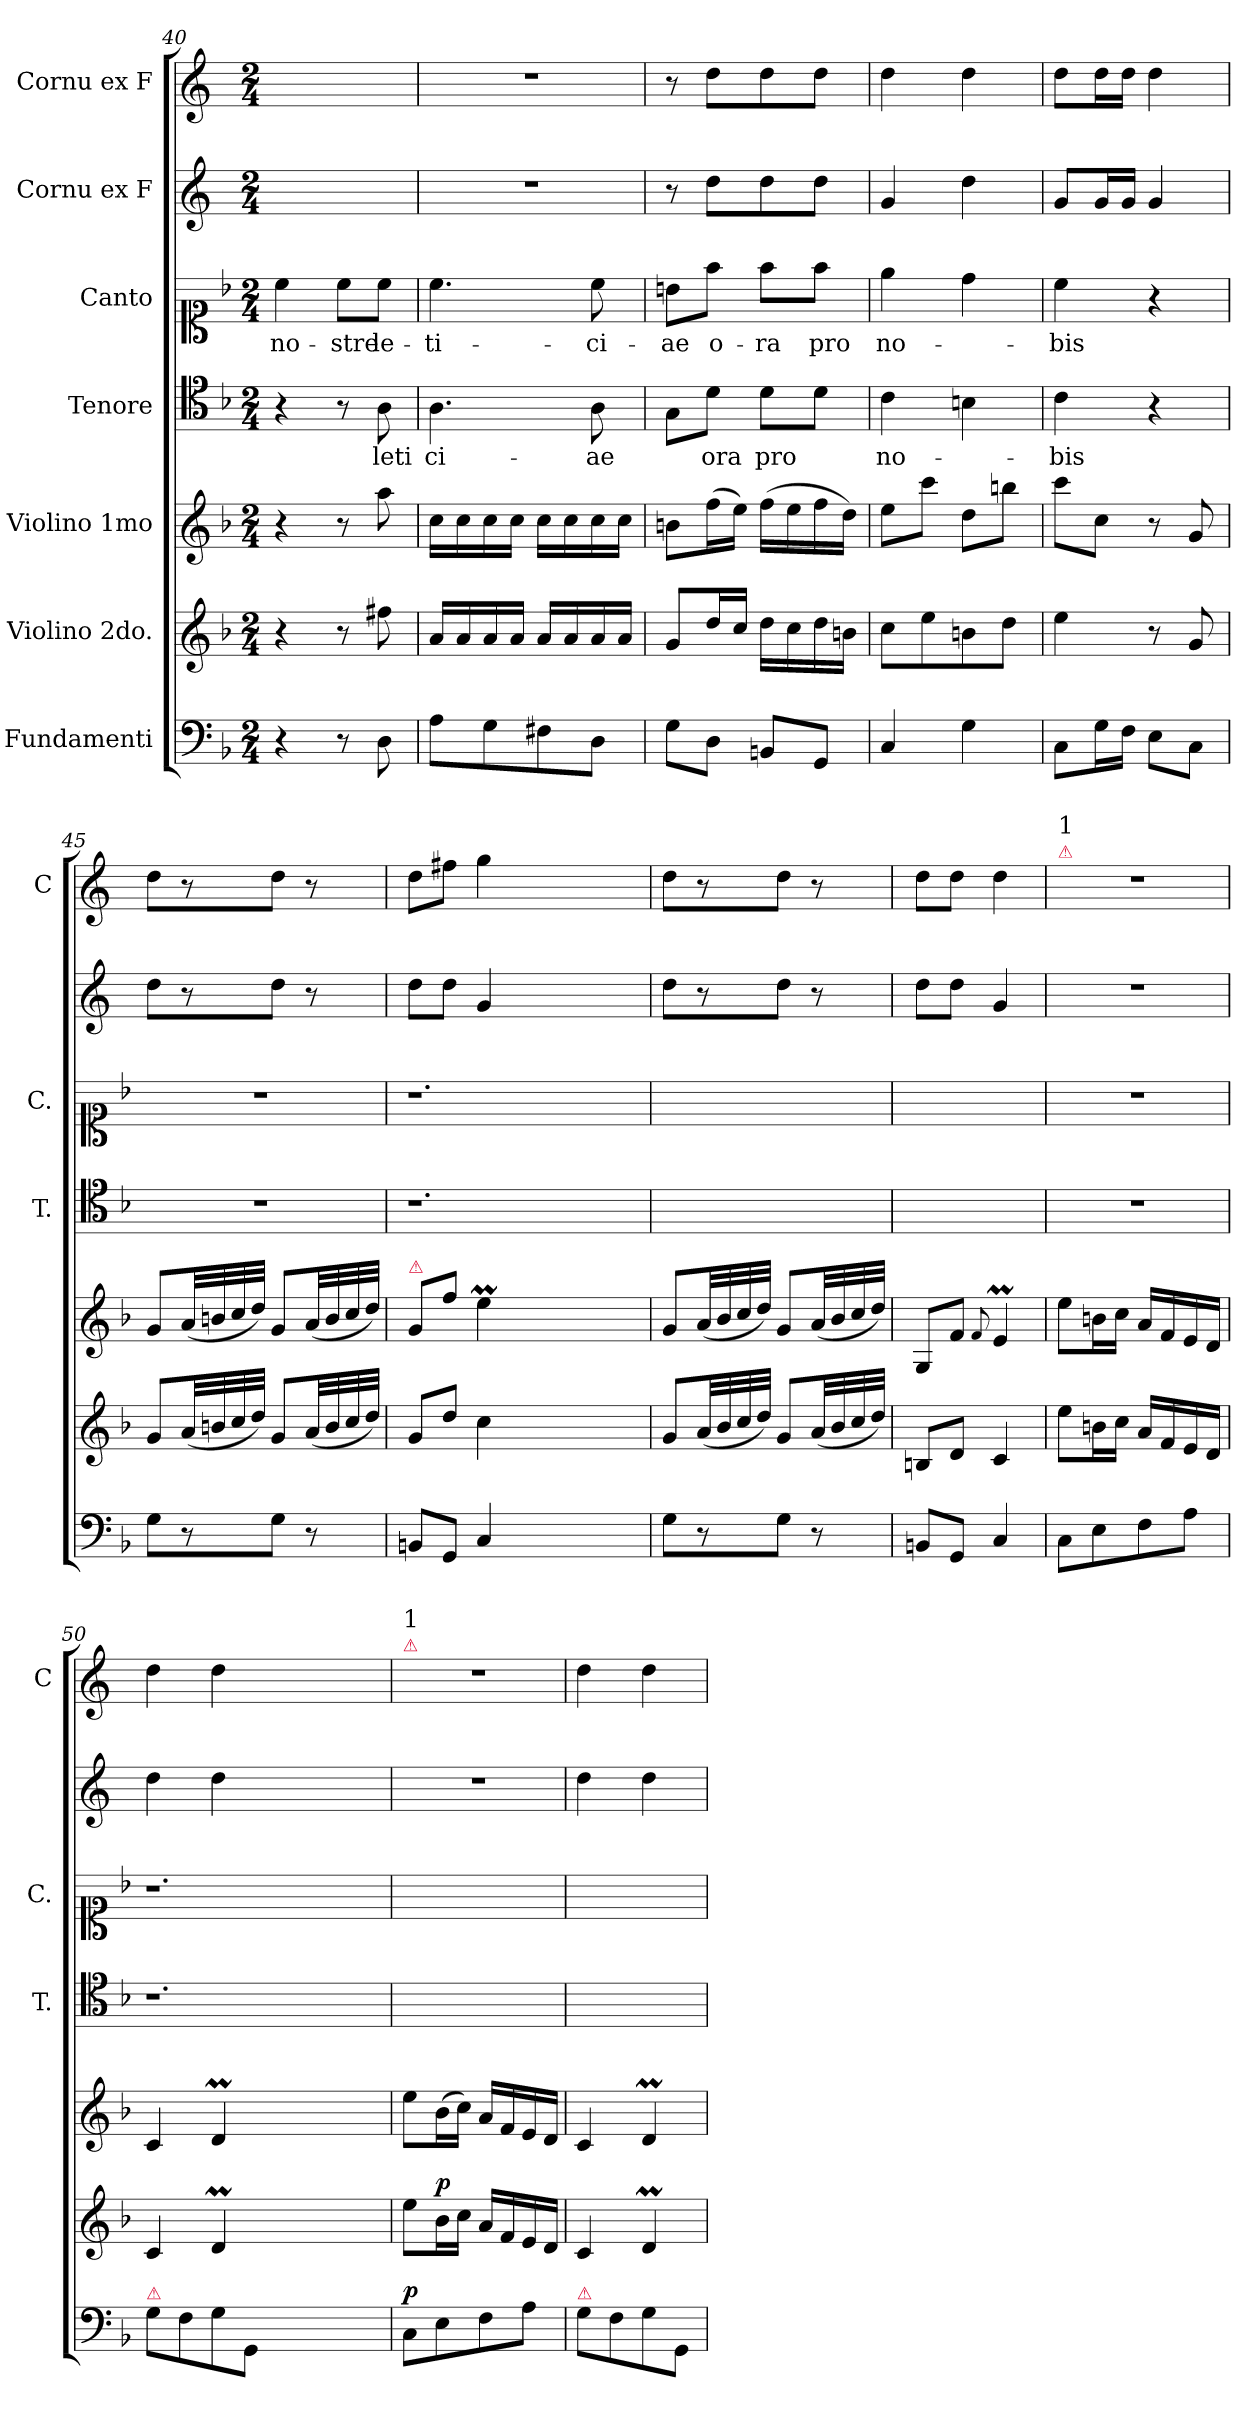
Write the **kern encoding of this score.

**kern	**dynam	**kern	**dynam	**kern	**kern	**text	**kern	**text	**kern	**kern
*part7	*part7	*part6	*part6	*part5	*part4	*part4	*part3	*part3	*part2	*part1
*staff7	*staff7	*staff6	*staff6	*staff5	*staff4	*staff4	*staff3	*staff3	*staff2	*staff1
*I"Fundamenti	*	*I"Violino 2do.	*	*I"Violino 1mo	*I"Tenore	*	*I"Canto	*	*I"Cornu ex F	*I"Cornu ex F
*	*	*	*	*	*I'T.	*	*I'C.	*	*	*I'C
*clefF4	*	*clefG2	*	*clefG2	*clefC4	*	*clefC1	*	*clefG2	*clefG2
*	*	*	*	*	*	*	*	*	*ITrd4c7	*ITrd-3c-5
*k[b-]	*	*k[b-]	*	*k[b-]	*k[b-]	*	*k[b-]	*	*k[b-]	*k[b-]
*M2/4	*	*M2/4	*	*M2/4	*M2/4	*	*M2/4	*	*M2/4	*M2/4
=40	=40	=40	=40	=40	=40	=40	=40	=40	=40	=40
4r	.	4r	.	4r	4r	.	4cc\	no-	2ryy	2ryy
8r	.	8r	.	8r	8r	.	8cc\L	-stre	.	.
8D\	.	8ff#X\	.	8aa\	8A\	leti	8cc\J	le-	.	.
=41	=41	=41	=41	=41	=41	=41	=41	=41	=41	=41
8A\L	.	16a/LL	.	16cc\LL	4.A\	-ci-	4.cc\	-ti-	2r	2r
.	.	16a/	.	16cc\	.	.	.	.	.	.
8G\	.	16a/	.	16cc\	.	.	.	.	.	.
.	.	16a/JJ	.	16cc\JJ	.	.	.	.	.	.
8F#X\	.	16a/LL	.	16cc\LL	.	.	.	.	.	.
.	.	16a/	.	16cc\	.	.	.	.	.	.
8D\J	.	16a/	.	16cc\	8A\	-ae	8cc\	-ci-	.	.
.	.	16a/JJ	.	16cc\JJ	.	.	.	.	.	.
=42	=42	=42	=42	=42	=42	=42	=42	=42	=42	=42
8G\L	.	8g/L	.	8bn\L	8G\L	.	8bn\L	-ae	8r	8r
8D\J	.	16dd/L	.	(>16ff\L	8d\J	ora	8ff\J	o-	8g\L	8gg\L
.	.	16cc/JJ	.	16ee\JJ)	.	.	.	.	.	.
8BBn/L	.	16dd\LL	.	(>16ff\LL	8d\L	pro	8ff\L	-ra	8g\	8gg\
.	.	16cc\	.	16ee\	.	.	.	.	.	.
8GG/J	.	16dd\	.	16ff\	8d\J	.	8ff\J	pro	8g\J	8gg\J
.	.	16bn\JJ	.	16dd\JJ)	.	.	.	.	.	.
=43	=43	=43	=43	=43	=43	=43	=43	=43	=43	=43
4C/	.	8cc\L	.	8ee\L	4c\	no-	4ee\	no-	4c/	4gg\
.	.	8ee\	.	8ccc\J	.	.	.	.	.	.
4G\	.	8bn\	.	8dd\L	4Bn\	.	4dd\	.	4g\	4gg\
.	.	8dd\J	.	8bbn\J	.	.	.	.	.	.
=44	=44	=44	=44	=44	=44	=44	=44	=44	=44	=44
8C\L	.	4ee\	.	8ccc\L	4c\	-bis	4cc\	-bis	8c/L	8gg\L
16G\L	.	.	.	8cc\J	.	.	.	.	16c/L	16gg\L
16F\JJ	.	.	.	.	.	.	.	.	16c/JJ	16gg\JJ
8E\L	.	8r	.	8r	4r	.	4r	.	4c/	4gg\
8C\J	.	8g/	.	8g/	.	.	.	.	.	.
=45	=45	=45	=45	=45	=45	=45	=45	=45	=45	=45
8G\L	.	8g/L	.	8g/L	2r	.	2rb	.	8g\L	8gg\L
8r	.	(<32a/LL	.	(<32a/LL	.	.	.	.	8r	8r
.	.	32bn/	.	32bn/	.	.	.	.	.	.
.	.	32cc/	.	32cc/	.	.	.	.	.	.
.	.	32dd/JJJ)	.	32dd/JJJ)	.	.	.	.	.	.
8G\J	.	8g/L	.	8g/L	.	.	.	.	8g\J	8gg\J
8r	.	(<32a/LL	.	(<32a/LL	.	.	.	.	8r	8r
.	.	32b/	.	32b/	.	.	.	.	.	.
.	.	32cc/	.	32cc/	.	.	.	.	.	.
.	.	32dd/JJJ)	.	32dd/JJJ)	.	.	.	.	.	.
=46	=46	=46	=46	=46	=46	=46	=46	=46	=46	=46
!	!	!	!	!LO:TX:a:color=crimson:t=⚠	!	!	!	!	!	!
8BBn/L	.	8g/L	.	8g/L	1.r	.	1.rb	.	8g\L	8gg\L
8GG/J	.	8dd/J	.	8ff\J	.	.	.	.	8g\J	8bbn\J
4C/	.	4cc\	.	4eem\	.	.	.	.	4c/	4ccc\
1ryy	.	1ryy	.	1ryy	.	.	.	.	1ryy	1ryy
=47	=47	=47	=47	=47	=47	=47	=47	=47	=47	=47
8G\L	.	8g/L	.	8g/L	2ryy	.	2ryy	.	8g\L	8gg\L
8r	.	(<32a/LL	.	(<32a/LL	.	.	.	.	8r	8r
.	.	32b-/	.	32b-/	.	.	.	.	.	.
.	.	32cc/	.	32cc/	.	.	.	.	.	.
.	.	32dd/JJJ)	.	32dd/JJJ)	.	.	.	.	.	.
8G\J	.	8g/L	.	8g/L	.	.	.	.	8g\J	8gg\J
8r	.	(<32a/LL	.	(<32a/LL	.	.	.	.	8r	8r
.	.	32b-/	.	32b-/	.	.	.	.	.	.
.	.	32cc/	.	32cc/	.	.	.	.	.	.
.	.	32dd/JJJ)	.	32dd/JJJ)	.	.	.	.	.	.
=48	=48	=48	=48	=48	=48	=48	=48	=48	=48	=48
8BBn/L	.	8Bn/L	.	8G/L	2ryy	.	2ryy	.	8g\L	8gg\L
8GG/J	.	8d/J	.	8f/J	.	.	.	.	8g\J	8gg\J
.	.	.	.	8qqf/	.	.	.	.	.	.
4C/	.	4c/	.	4em/	.	.	.	.	4c/	4gg\
=49	=49	=49	=49	=49	=49	=49	=49	=49	=49	=49
!	!	!	!	!	!	!	!	!	!	!LO:TX:a:color=crimson:t=⚠
!	!	!	!	!	!	!	!	!	!	!LO:TX:a:t=1
8C\L	.	8ee\L	.	8ee\L	2r	.	2rb	.	2r	2r
8E\	.	16bn\L	.	16bn\L	.	.	.	.	.	.
.	.	16cc\JJ	.	16cc\JJ	.	.	.	.	.	.
8F\	.	16a/LL	.	16a/LL	.	.	.	.	.	.
.	.	16f/	.	16f/	.	.	.	.	.	.
8A\J	.	16e/	.	16e/	.	.	.	.	.	.
.	.	16d/JJ	.	16d/JJ	.	.	.	.	.	.
=50	=50	=50	=50	=50	=50	=50	=50	=50	=50	=50
!LO:TX:a:color=crimson:t=⚠	!	!	!	!	!	!	!	!	!	!
8G\L	.	4c/	.	4c/	1.r	.	1.rb	.	4g\	4gg\
8F\	.	.	.	.	.	.	.	.	.	.
8G\	.	4dM/	.	4dM/	.	.	.	.	4g\	4gg\
8GG/J	.	.	.	.	.	.	.	.	.	.
1ryy	.	1ryy	.	1ryy	.	.	.	.	1ryy	1ryy
=51	=51	=51	=51	=51	=51	=51	=51	=51	=51	=51
!	!	!	!	!	!	!	!	!	!	!LO:TX:a:color=crimson:t=⚠
!	!	!	!	!	!	!	!	!	!	!LO:TX:a:t=1
!	!LO:DY:a	!	!	!	!	!	!	!	!	!
8C\L	p	8ee\L	.	8ee\L	2ryy	.	2ryy	.	2r	2r
!	!	!	!LO:DY:a	!	!	!	!	!	!	!
8E\	.	16b-\L	p	(>16b-\L	.	.	.	.	.	.
.	.	16cc\JJ	.	16cc\JJ)	.	.	.	.	.	.
8F\	.	16a/LL	.	16a/LL	.	.	.	.	.	.
.	.	16f/	.	16f/	.	.	.	.	.	.
8A\J	.	16e/	.	16e/	.	.	.	.	.	.
.	.	16d/JJ	.	16d/JJ	.	.	.	.	.	.
=52	=52	=52	=52	=52	=52	=52	=52	=52	=52	=52
!LO:TX:a:color=crimson:t=⚠	!	!	!	!	!	!	!	!	!	!
8G\L	.	4c/	.	4c/	2ryy	.	2ryy	.	4g\	4gg\
8F\	.	.	.	.	.	.	.	.	.	.
8G\	.	4dM/	.	4dM/	.	.	.	.	4g\	4gg\
8GG/J	.	.	.	.	.	.	.	.	.	.
=	=	=	=	=	=	=	=	=	=	=
*-	*-	*-	*-	*-	*-	*-	*-	*-	*-	*-
